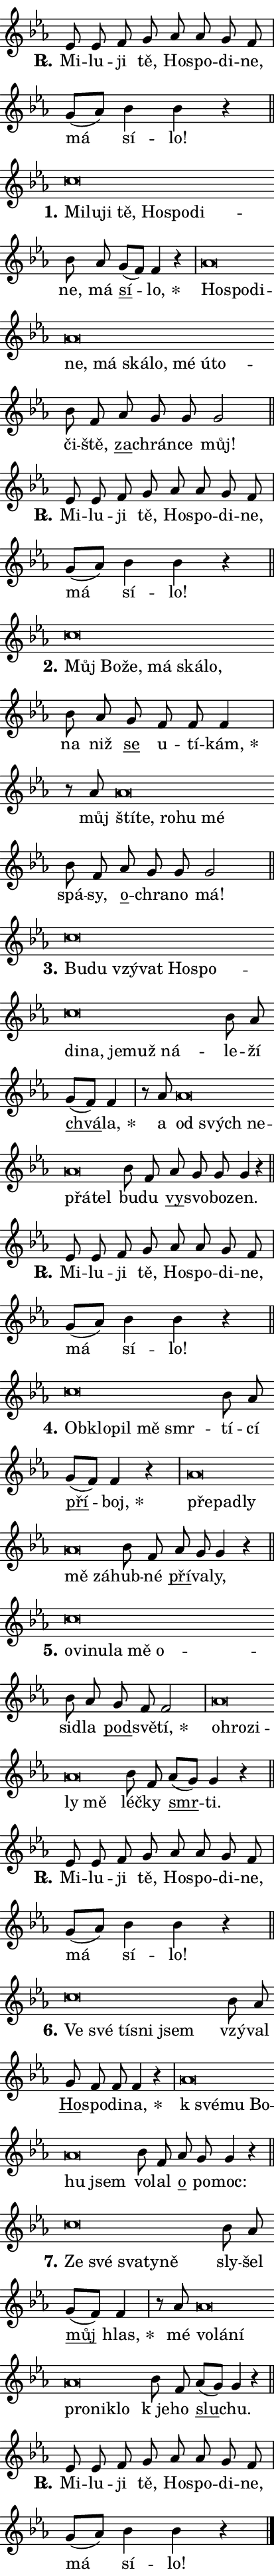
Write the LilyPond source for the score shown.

\version "2.22.1"
\header { tagline = "" }
\paper {
  indent = 0\cm
  top-margin = 0\cm
  right-margin = 0\cm
  bottom-margin = 0\cm
  left-margin = 0\cm
  paper-width = 7\cm
  page-breaking = #ly:one-page-breaking
  system-system-spacing.basic-distance = #11
  score-system-spacing.basic-distance = #11
  ragged-last = ##f
}


%% Author: Thomas Morley
%% https://lists.gnu.org/archive/html/lilypond-user/2020-05/msg00002.html
#(define (line-position grob)
"Returns position of @var[grob} in current system:
   @code{'start}, if at first time-step
   @code{'end}, if at last time-step
   @code{'middle} otherwise
"
  (let* ((col (ly:item-get-column grob))
         (ln (ly:grob-object col 'left-neighbor))
         (rn (ly:grob-object col 'right-neighbor))
         (col-to-check-left (if (ly:grob? ln) ln col))
         (col-to-check-right (if (ly:grob? rn) rn col))
         (break-dir-left
           (and
             (ly:grob-property col-to-check-left 'non-musical #f)
             (ly:item-break-dir col-to-check-left)))
         (break-dir-right
           (and
             (ly:grob-property col-to-check-right 'non-musical #f)
             (ly:item-break-dir col-to-check-right))))
        (cond ((eqv? 1 break-dir-left) 'start)
              ((eqv? -1 break-dir-right) 'end)
              (else 'middle))))

#(define (tranparent-at-line-position vctor)
  (lambda (grob)
  "Relying on @code{line-position} select the relevant enry from @var{vctor}.
Used to determine transparency,"
    (case (line-position grob)
      ((end) (not (vector-ref vctor 0)))
      ((middle) (not (vector-ref vctor 1)))
      ((start) (not (vector-ref vctor 2))))))

noteHeadBreakVisibility =
#(define-music-function (break-visibility)(vector?)
"Makes @code{NoteHead}s transparent relying on @var{break-visibility}"
#{
  \override NoteHead.transparent =
    #(tranparent-at-line-position break-visibility)
#})

#(define delete-ledgers-for-transparent-note-heads
  (lambda (grob)
    "Reads whether a @code{NoteHead} is transparent.
If so this @code{NoteHead} is removed from @code{'note-heads} from
@var{grob}, which is supposed to be @code{LedgerLineSpanner}.
As a result ledgers are not printed for this @code{NoteHead}"
    (let* ((nhds-array (ly:grob-object grob 'note-heads))
           (nhds-list
             (if (ly:grob-array? nhds-array)
                 (ly:grob-array->list nhds-array)
                 '()))
           ;; Relies on the transparent-property being done before
           ;; Staff.LedgerLineSpanner.after-line-breaking is executed.
           ;; This is fragile ...
           (to-keep
             (remove
               (lambda (nhd)
                 (ly:grob-property nhd 'transparent #f))
               nhds-list)))
      ;; TODO find a better method to iterate over grob-arrays, similiar
      ;; to filter/remove etc for lists
      ;; For now rebuilt from scratch
      (set! (ly:grob-object grob 'note-heads)  '())
      (for-each
        (lambda (nhd)
          (ly:pointer-group-interface::add-grob grob 'note-heads nhd))
        to-keep))))

hideNotes = {
  \noteHeadBreakVisibility #begin-of-line-visible
}
unHideNotes = {
  \noteHeadBreakVisibility #all-visible
}

% work-around for resetting accidentals
% https://lilypond.org/doc/v2.23/Documentation/notation/displaying-rhythms#unmetered-music
cadenzaMeasure = {
  \cadenzaOff
  \partial 1024 s1024
  \cadenzaOn
}

#(define-markup-command (accent layout props text) (markup?)
  "Underline accented syllable"
  (interpret-markup layout props
    #{\markup \override #'(offset . 4.3) \underline { #text }#}))

responsum = \markup \concat {
  "R" \hspace #-1.05 \path #0.1 #'((moveto 0 0.07) (lineto 0.9 0.8)) \hspace #0.05 "."
}

\layout {
    \context {
        \Staff
        \remove "Time_signature_engraver"
        \override LedgerLineSpanner.after-line-breaking = #delete-ledgers-for-transparent-note-heads
    }
    \context {
        \Voice {
            \override NoteHead.output-attributes = #'((class . "notehead"))
            \override Hairpin.height = #0.55
        }
    }
    \context {
        \Lyrics {
            \override StanzaNumber.output-attributes = #'((class . "stanzanumber"))
            \override LyricSpace.minimum-distance = #0.9
            \override LyricText.font-name = #"TeX Gyre Schola"
            \override LyricText.font-size = 1
            \override StanzaNumber.font-name = #"TeX Gyre Schola Bold"
            \override StanzaNumber.font-size = 1
        }
    }
}

% magnetic-lyrics.ily
%
%   written by
%     Jean Abou Samra <jean@abou-samra.fr>
%     Werner Lemberg <wl@gnu.org>
%
%   adapted by
%     Jiri Hon <jiri.hon@gmail.com>
%
% Version 2022-Apr-15

% https://www.mail-archive.com/lilypond-user@gnu.org/msg149350.html

#(define (Left_hyphen_pointer_engraver context)
   "Collect syllable-hyphen-syllable occurrences in lyrics and store
them in properties.  This engraver only looks to the left.  For
example, if the lyrics input is @code{foo -- bar}, it does the
following.

@itemize @bullet
@item
Set the @code{text} property of the @code{LyricHyphen} grob between
@q{foo} and @q{bar} to @code{foo}.

@item
Set the @code{left-hyphen} property of the @code{LyricText} grob with
text @q{foo} to the @code{LyricHyphen} grob between @q{foo} and
@q{bar}.
@end itemize

Use this auxiliary engraver in combination with the
@code{lyric-@/text::@/apply-@/magnetic-@/offset!} hook."
   (let ((hyphen #f)
         (text #f))
     (make-engraver
      (acknowledgers
       ((lyric-syllable-interface engraver grob source-engraver)
        (set! text grob)))
      (end-acknowledgers
       ((lyric-hyphen-interface engraver grob source-engraver)
        ;(when (not (grob::has-interface grob 'lyric-space-interface))
          (set! hyphen grob)));)
      ((stop-translation-timestep engraver)
       (when (and text hyphen)
         (ly:grob-set-object! text 'left-hyphen hyphen))
       (set! text #f)
       (set! hyphen #f)))))

#(define (lyric-text::apply-magnetic-offset! grob)
   "If the space between two syllables is less than the value in
property @code{LyricText@/.details@/.squash-threshold}, move the right
syllable to the left so that it gets concatenated with the left
syllable.

Use this function as a hook for
@code{LyricText@/.after-@/line-@/breaking} if the
@code{Left_@/hyphen_@/pointer_@/engraver} is active."
   (let ((hyphen (ly:grob-object grob 'left-hyphen #f)))
     (when hyphen
       (let ((left-text (ly:spanner-bound hyphen LEFT)))
         (when (grob::has-interface left-text 'lyric-syllable-interface)
           (let* ((common (ly:grob-common-refpoint grob left-text X))
                  (this-x-ext (ly:grob-extent grob common X))
                  (left-x-ext
                   (begin
                     ;; Trigger magnetism for left-text.
                     (ly:grob-property left-text 'after-line-breaking)
                     (ly:grob-extent left-text common X)))
                  ;; `delta` is the gap width between two syllables.
                  (delta (- (interval-start this-x-ext)
                            (interval-end left-x-ext)))
                  (details (ly:grob-property grob 'details))
                  (threshold (assoc-get 'squash-threshold details 0.2)))
             (when (< delta threshold)
               (let* (;; We have to manipulate the input text so that
                      ;; ligatures crossing syllable boundaries are not
                      ;; disabled.  For languages based on the Latin
                      ;; script this is essentially a beautification.
                      ;; However, for non-Western scripts it can be a
                      ;; necessity.
                      (lt (ly:grob-property left-text 'text))
                      (rt (ly:grob-property grob 'text))
                      (is-space (grob::has-interface hyphen 'lyric-space-interface))
                      (space (if is-space " " ""))
                      (space-markup (grob-interpret-markup grob " "))
                      (space-size (interval-length (ly:stencil-extent space-markup X)))
                      (extra-delta (if is-space space-size 0))
                      ;; Append new syllable.
                      (ltrt-space (if (and (string? lt) (string? rt))
                                (string-append lt space rt)
                                (make-concat-markup (list lt space rt))))
                      ;; Right-align `ltrt` to the right side.
                      (ltrt-space-markup (grob-interpret-markup
                               grob
                               (make-translate-markup
                                (cons (interval-length this-x-ext) 0)
                                (make-right-align-markup ltrt-space)))))
                 (begin
                   ;; Don't print `left-text`.
                   (ly:grob-set-property! left-text 'stencil #f)
                   ;; Set text and stencil (which holds all collected
                   ;; syllables so far) and shift it to the left.
                   (ly:grob-set-property! grob 'text ltrt-space)
                   (ly:grob-set-property! grob 'stencil ltrt-space-markup)
                   (ly:grob-translate-axis! grob (- (- delta extra-delta)) X))))))))))


#(define (lyric-hyphen::displace-bounds-first grob)
   ;; Make very sure this callback isn't triggered too early.
   (let ((left (ly:spanner-bound grob LEFT))
         (right (ly:spanner-bound grob RIGHT)))
     (ly:grob-property left 'after-line-breaking)
     (ly:grob-property right 'after-line-breaking)
     (ly:lyric-hyphen::print grob)))

squashThreshold = #0.4

\layout {
  \context {
    \Lyrics
    \consists #Left_hyphen_pointer_engraver
    \override LyricText.after-line-breaking =
      #lyric-text::apply-magnetic-offset!
    \override LyricHyphen.stencil = #lyric-hyphen::displace-bounds-first
    \override LyricText.details.squash-threshold = \squashThreshold
    \override LyricHyphen.minimum-distance = 0
    \override LyricHyphen.minimum-length = \squashThreshold
  }
}

squash = \override LyricText.details.squash-threshold = 9999
unSquash = \override LyricText.details.squash-threshold = \squashThreshold

left = \override LyricText.self-alignment-X = #LEFT
unLeft = \revert LyricText.self-alignment-X

starOffset = #(lambda (grob) 
                (let ((x_offset (ly:self-alignment-interface::aligned-on-x-parent grob)))
                  (if (= x_offset 0) 0 (+ x_offset 1.2))))

star = #(define-music-function (syllable)(string?)
"Append star separator at the end of a syllable"
#{
  \once \override LyricText.X-offset = #starOffset
  \lyricmode { \markup {
    #syllable
    \override #'((font-name . "TeX Gyre Schola Bold")) \hspace #0.2 \lower #0.65 \larger "*"
  } }
#})

starAccent = #(define-music-function (syllable)(string?)
"Append star separator at the end of a syllable and make accent"
#{
  \once \override LyricText.X-offset = #starOffset
  \lyricmode { \markup {
    \accent #syllable
    \override #'((font-name . "TeX Gyre Schola Bold")) \hspace #0.2 \lower #0.65 \larger "*"
  } }
#})

breath = #(define-music-function (syllable)(string?)
"Append breathing indicator at the end of a syllable"
#{
  \lyricmode { \markup { #syllable "+" } }
#})

optionalBreath = #(define-music-function (syllable)(string?)
"Append optional breathing indicator at the end of a syllable"
#{
  \lyricmode { \markup { #syllable "(+)" } }
#})


\score {
    <<
        \new Voice = "melody" { \cadenzaOn \key es \major \relative { es'8 es f g as as g f \cadenzaMeasure \bar "|" g[( as)] bes4 bes r \cadenzaMeasure \bar "||" \break }
\relative { c''\breve*1/16 \hideNotes \breve*1/16 \bar "" \breve*1/16 \bar "" \breve*1/16 \bar "" \breve*1/16 \bar "" \breve*1/16 \breve*1/16 \bar "" \unHideNotes bes8 as \bar "" g[( f)] f4 r \cadenzaMeasure \bar "|" as\breve*1/16 \hideNotes \breve*1/16 \bar "" \breve*1/16 \bar "" \breve*1/16 \bar "" \breve*1/16 \bar "" \breve*1/16 \bar "" \breve*1/16 \bar "" \breve*1/16 \bar "" \breve*1/16 \breve*1/16 \bar "" \unHideNotes bes8 f \bar "" as g g g2 \cadenzaMeasure \bar "||" \break }
\relative { es'8 es f g as as g f \cadenzaMeasure \bar "|" g[( as)] bes4 bes r \cadenzaMeasure \bar "||" \break }
\relative { c''\breve*1/16 \hideNotes \breve*1/16 \bar "" \breve*1/16 \bar "" \breve*1/16 \bar "" \breve*1/16 \breve*1/16 \bar "" \unHideNotes bes8 as \bar "" g f f f4 \cadenzaMeasure \bar "|" r8 as as\breve*1/16 \hideNotes \breve*1/16 \bar "" \breve*1/16 \bar "" \breve*1/16 \breve*1/16 \bar "" \unHideNotes bes8 f \bar "" as g g g2 \cadenzaMeasure \bar "||" \break }
\relative { c''\breve*1/16 \hideNotes \breve*1/16 \bar "" \breve*1/16 \bar "" \breve*1/16 \bar "" \breve*1/16 \bar "" \breve*1/16 \bar "" \breve*1/16 \bar "" \breve*1/16 \bar "" \breve*1/16 \bar "" \breve*1/16 \breve*1/16 \bar "" \unHideNotes bes8 as \bar "" g[( f)] f4 \cadenzaMeasure \bar "|" r8 as as\breve*1/16 \hideNotes \breve*1/16 \bar "" \breve*1/16 \bar "" \breve*1/16 \breve*1/16 \bar "" \unHideNotes bes8 f \bar "" as g g g4 r \cadenzaMeasure \bar "||" \break }
\relative { es'8 es f g as as g f \cadenzaMeasure \bar "|" g[( as)] bes4 bes r \cadenzaMeasure \bar "||" \break }
\relative { c''\breve*1/16 \hideNotes \breve*1/16 \bar "" \breve*1/16 \bar "" \breve*1/16 \breve*1/16 \bar "" \unHideNotes bes8 as \bar "" g[( f)] f4 r \cadenzaMeasure \bar "|" as\breve*1/16 \hideNotes \breve*1/16 \bar "" \breve*1/16 \bar "" \breve*1/16 \breve*1/16 \bar "" \unHideNotes bes8 f \bar "" as g g4 r \cadenzaMeasure \bar "||" \break }
\relative { c''\breve*1/16 \hideNotes \breve*1/16 \bar "" \breve*1/16 \bar "" \breve*1/16 \bar "" \breve*1/16 \breve*1/16 \bar "" \unHideNotes bes8 as \bar "" g f f2 \cadenzaMeasure \bar "|" as\breve*1/16 \hideNotes \breve*1/16 \bar "" \breve*1/16 \breve*1/16 \bar "" \unHideNotes bes8 f \bar "" as[( g)] g4 r \cadenzaMeasure \bar "||" \break }
\relative { es'8 es f g as as g f \cadenzaMeasure \bar "|" g[( as)] bes4 bes r \cadenzaMeasure \bar "||" \break }
\relative { c''\breve*1/16 \hideNotes \breve*1/16 \bar "" \breve*1/16 \bar "" \breve*1/16 \breve*1/16 \bar "" \unHideNotes bes8 as \bar "" g f f f4 r \cadenzaMeasure \bar "|" as\breve*1/16 \hideNotes \breve*1/16 \bar "" \breve*1/16 \bar "" \breve*1/16 \breve*1/16 \bar "" \unHideNotes bes8 f \bar "" as g g4 r \cadenzaMeasure \bar "||" \break }
\relative { c''\breve*1/16 \hideNotes \breve*1/16 \bar "" \breve*1/16 \bar "" \breve*1/16 \breve*1/16 \bar "" \unHideNotes bes8 as \bar "" g[( f)] f4 \cadenzaMeasure \bar "|" r8 as as\breve*1/16 \hideNotes \breve*1/16 \bar "" \breve*1/16 \bar "" \breve*1/16 \bar "" \breve*1/16 \breve*1/16 \bar "" \unHideNotes bes8 f \bar "" as[( g)] g4 r \cadenzaMeasure \bar "||" \break }
\relative { es'8 es f g as as g f \cadenzaMeasure \bar "|" g[( as)] bes4 bes r \cadenzaMeasure \bar "||" \break } \bar "|." }
        \new Lyrics \lyricsto "melody" { \lyricmode { \set stanza = \responsum
Mi -- lu -- ji tě, Ho -- spo -- di -- ne, má sí -- lo!
\set stanza = "1."
\left Mi -- \squash lu -- ji tě, Ho -- spo -- di -- \unLeft \unSquash ne, má \markup \accent sí -- \star lo, \left Ho -- \squash spo -- di -- ne, má ská -- lo, mé ú -- to -- \unLeft \unSquash či -- ště, \markup \accent za -- chrán -- ce můj!
\set stanza = \responsum
Mi -- lu -- ji tě, Ho -- spo -- di -- ne, má sí -- lo!
\set stanza = "2."
\left Můj \squash Bo -- že, má ská -- lo, \unLeft \unSquash na niž \markup \accent se u -- tí -- \star kám, můj \left ští -- \squash te, ro -- hu mé \unLeft \unSquash spá -- sy, \markup \accent o -- chra -- no má!
\set stanza = "3."
\left Bu -- \squash du vzý -- vat Ho -- spo -- di -- na, je -- muž ná -- \unLeft \unSquash le -- ží \markup \accent chvá -- \star la, a \left od \squash svých ne -- přá -- tel \unLeft \unSquash bu -- du \markup \accent vy -- svo -- bo -- zen.
\set stanza = \responsum
Mi -- lu -- ji tě, Ho -- spo -- di -- ne, má sí -- lo!
\set stanza = "4."
\left Ob -- \squash klo -- pil mě smr -- \unLeft \unSquash tí -- cí \markup \accent pří -- \star boj, \left pře -- \squash pad -- ly mě zá -- \unLeft \unSquash hub -- né \markup \accent pří -- va -- ly,
\set stanza = "5."
\left o -- \squash vi -- nu -- la mě o -- \unLeft \unSquash sid -- la \markup \accent pod -- svě -- \star tí, \left ohro -- \squash zi -- ly mě \unLeft \unSquash léč -- ky \markup \accent smr -- ti.
\set stanza = \responsum
Mi -- lu -- ji tě, Ho -- spo -- di -- ne, má sí -- lo!
\set stanza = "6."
\left Ve \squash své tí -- sni jsem \unLeft \unSquash vzý -- val \markup \accent Ho -- spo -- di -- \star na, \left "k své" -- \squash mu Bo -- hu jsem \unLeft \unSquash vo -- lal \markup \accent o po -- moc:
\set stanza = "7."
\left Ze \squash své sva -- ty -- ně \unLeft \unSquash sly -- šel \markup \accent můj \star hlas, mé \left vo -- \squash lá -- ní pro -- ni -- klo \unLeft \unSquash "k je" -- ho \markup \accent slu -- chu.
\set stanza = \responsum
Mi -- lu -- ji tě, Ho -- spo -- di -- ne, má sí -- lo! } }
    >>
    \layout {}
}
